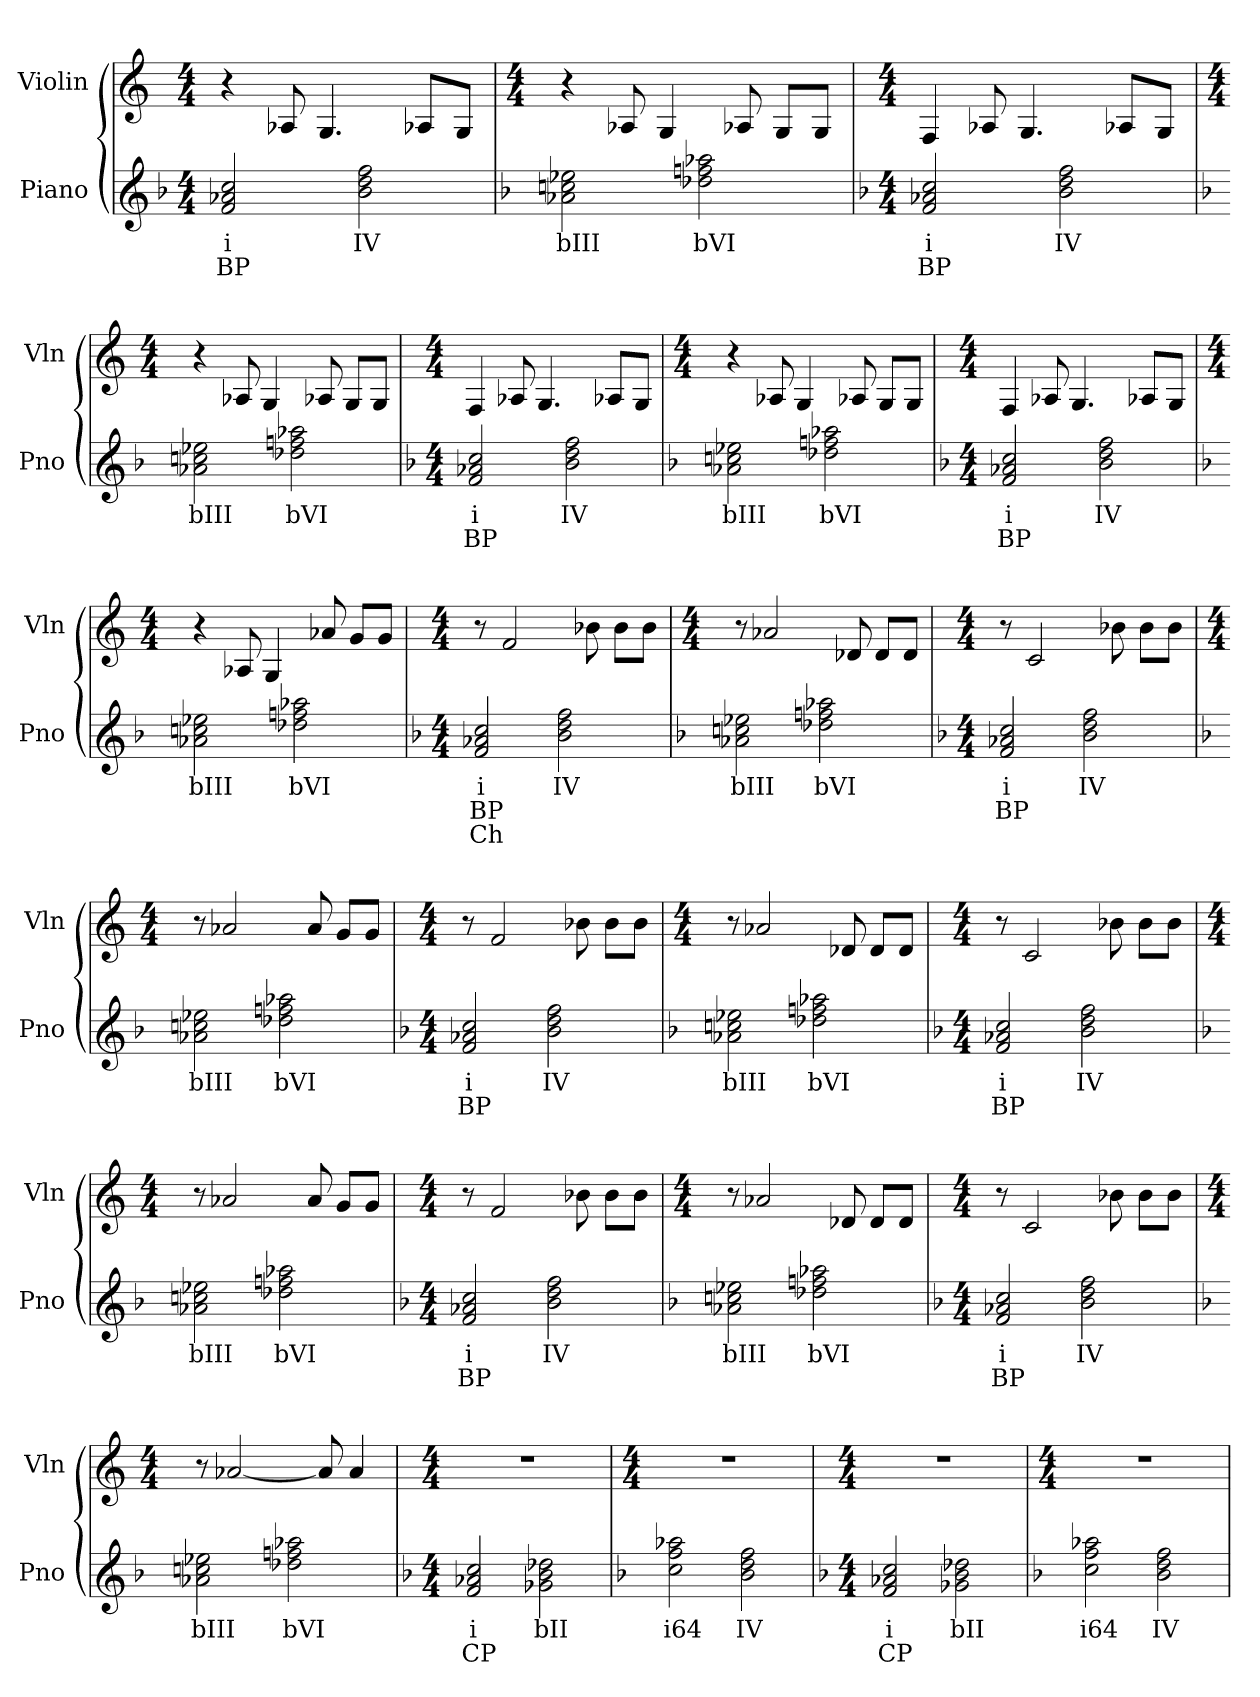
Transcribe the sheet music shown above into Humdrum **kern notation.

**kern	**text	**text	**text	**kern
*part2	*part2	*part2	*part2	*part1
*staff2	*staff2	*staff2	*staff2	*staff1
*I"Piano	*	*	*	*I"Violin
*I'Pno	*	*	*	*I'Vln
*k[b-]	*	*	*	*
*F:	*	*	*	*
*M4/4	*	*	*	*M4/4
=	=	=	=	=
2f 2a-X 2cc	i	BP	.	4r
.	.	.	.	8A-X
.	.	.	.	4.G
2b- 2dd 2ff	IV	.	.	.
.	.	.	.	8A-XL
.	.	.	.	8GJ
=	=	=	=	=
*k[b-]	*	*	*	*
*F:	*	*	*	*
*	*	*	*	*M4/4
2a-X 2ccn 2ee-X	bIII	.	.	4r
.	.	.	.	8A-X
.	.	.	.	4G
2dd-X 2ffn 2aa-X	bVI	.	.	.
.	.	.	.	8A-X
.	.	.	.	8GL
.	.	.	.	8GJ
=	=	=	=	=
*k[b-]	*	*	*	*
*F:	*	*	*	*
*M4/4	*	*	*	*M4/4
2f 2a-X 2cc	i	BP	.	4F
.	.	.	.	8A-X
.	.	.	.	4.G
2b- 2dd 2ff	IV	.	.	.
.	.	.	.	8A-XL
.	.	.	.	8GJ
=	=	=	=	=
*k[b-]	*	*	*	*
*F:	*	*	*	*
*	*	*	*	*M4/4
2a-X 2ccn 2ee-X	bIII	.	.	4r
.	.	.	.	8A-X
.	.	.	.	4G
2dd-X 2ffn 2aa-X	bVI	.	.	.
.	.	.	.	8A-X
.	.	.	.	8GL
.	.	.	.	8GJ
=	=	=	=	=
*k[b-]	*	*	*	*
*F:	*	*	*	*
*M4/4	*	*	*	*M4/4
2f 2a-X 2cc	i	BP	.	4F
.	.	.	.	8A-X
.	.	.	.	4.G
2b- 2dd 2ff	IV	.	.	.
.	.	.	.	8A-XL
.	.	.	.	8GJ
=	=	=	=	=
*k[b-]	*	*	*	*
*F:	*	*	*	*
*	*	*	*	*M4/4
2a-X 2ccn 2ee-X	bIII	.	.	4r
.	.	.	.	8A-X
.	.	.	.	4G
2dd-X 2ffn 2aa-X	bVI	.	.	.
.	.	.	.	8A-X
.	.	.	.	8GL
.	.	.	.	8GJ
=	=	=	=	=
*k[b-]	*	*	*	*
*F:	*	*	*	*
*M4/4	*	*	*	*M4/4
2f 2a-X 2cc	i	BP	.	4F
.	.	.	.	8A-X
.	.	.	.	4.G
2b- 2dd 2ff	IV	.	.	.
.	.	.	.	8A-XL
.	.	.	.	8GJ
=	=	=	=	=
*k[b-]	*	*	*	*
*F:	*	*	*	*
*	*	*	*	*M4/4
2a-X 2ccn 2ee-X	bIII	.	.	4r
.	.	.	.	8A-X
.	.	.	.	4G
2dd-X 2ffn 2aa-X	bVI	.	.	.
.	.	.	.	8a-X
.	.	.	.	8gL
.	.	.	.	8gJ
=	=	=	=	=
*k[b-]	*	*	*	*
*F:	*	*	*	*
*M4/4	*	*	*	*M4/4
2f 2a-X 2cc	i	BP	Ch	8r
.	.	.	.	2f
2b- 2dd 2ff	IV	.	.	.
.	.	.	.	8b-X
.	.	.	.	8b-L
.	.	.	.	8b-J
=	=	=	=	=
*k[b-]	*	*	*	*
*F:	*	*	*	*
*	*	*	*	*M4/4
2a-X 2ccn 2ee-X	bIII	.	.	8r
.	.	.	.	2a-X
2dd-X 2ffn 2aa-X	bVI	.	.	.
.	.	.	.	8d-X
.	.	.	.	8d-L
.	.	.	.	8d-J
=	=	=	=	=
*k[b-]	*	*	*	*
*F:	*	*	*	*
*M4/4	*	*	*	*M4/4
2f 2a-X 2cc	i	BP	.	8r
.	.	.	.	2c
2b- 2dd 2ff	IV	.	.	.
.	.	.	.	8b-X
.	.	.	.	8b-L
.	.	.	.	8b-J
=	=	=	=	=
*k[b-]	*	*	*	*
*F:	*	*	*	*
*	*	*	*	*M4/4
2a-X 2ccn 2ee-X	bIII	.	.	8r
.	.	.	.	2a-X
2dd-X 2ffn 2aa-X	bVI	.	.	.
.	.	.	.	8a-
.	.	.	.	8gL
.	.	.	.	8gJ
=	=	=	=	=
*k[b-]	*	*	*	*
*F:	*	*	*	*
*M4/4	*	*	*	*M4/4
2f 2a-X 2cc	i	BP	.	8r
.	.	.	.	2f
2b- 2dd 2ff	IV	.	.	.
.	.	.	.	8b-X
.	.	.	.	8b-L
.	.	.	.	8b-J
=	=	=	=	=
*k[b-]	*	*	*	*
*F:	*	*	*	*
*	*	*	*	*M4/4
2a-X 2ccn 2ee-X	bIII	.	.	8r
.	.	.	.	2a-X
2dd-X 2ffn 2aa-X	bVI	.	.	.
.	.	.	.	8d-X
.	.	.	.	8d-L
.	.	.	.	8d-J
=	=	=	=	=
*k[b-]	*	*	*	*
*F:	*	*	*	*
*M4/4	*	*	*	*M4/4
2f 2a-X 2cc	i	BP	.	8r
.	.	.	.	2c
2b- 2dd 2ff	IV	.	.	.
.	.	.	.	8b-X
.	.	.	.	8b-L
.	.	.	.	8b-J
=	=	=	=	=
*k[b-]	*	*	*	*
*F:	*	*	*	*
*	*	*	*	*M4/4
2a-X 2ccn 2ee-X	bIII	.	.	8r
.	.	.	.	2a-X
2dd-X 2ffn 2aa-X	bVI	.	.	.
.	.	.	.	8a-
.	.	.	.	8gL
.	.	.	.	8gJ
=	=	=	=	=
*k[b-]	*	*	*	*
*F:	*	*	*	*
*M4/4	*	*	*	*M4/4
2f 2a-X 2cc	i	BP	.	8r
.	.	.	.	2f
2b- 2dd 2ff	IV	.	.	.
.	.	.	.	8b-X
.	.	.	.	8b-L
.	.	.	.	8b-J
=	=	=	=	=
*k[b-]	*	*	*	*
*F:	*	*	*	*
*	*	*	*	*M4/4
2a-X 2ccn 2ee-X	bIII	.	.	8r
.	.	.	.	2a-X
2dd-X 2ffn 2aa-X	bVI	.	.	.
.	.	.	.	8d-X
.	.	.	.	8d-L
.	.	.	.	8d-J
=	=	=	=	=
*k[b-]	*	*	*	*
*F:	*	*	*	*
*M4/4	*	*	*	*M4/4
2f 2a-X 2cc	i	BP	.	8r
.	.	.	.	2c
2b- 2dd 2ff	IV	.	.	.
.	.	.	.	8b-X
.	.	.	.	8b-L
.	.	.	.	8b-J
=	=	=	=	=
*k[b-]	*	*	*	*
*F:	*	*	*	*
*	*	*	*	*M4/4
2a-X 2ccn 2ee-X	bIII	.	.	8r
.	.	.	.	[2a-X
2dd-X 2ffn 2aa-X	bVI	.	.	.
.	.	.	.	8a-]
.	.	.	.	4a-
=	=	=	=	=
*k[b-]	*	*	*	*
*F:	*	*	*	*
*M4/4	*	*	*	*M4/4
2f 2a-X 2cc	i	CP	.	1r
2g-X 2b- 2dd-X	bII	.	.	.
=	=	=	=	=
*k[b-]	*	*	*	*
*F:	*	*	*	*
*	*	*	*	*M4/4
2cc 2ff 2aa-X	i64	.	.	1r
2b- 2dd 2ff	IV	.	.	.
=	=	=	=	=
*k[b-]	*	*	*	*
*F:	*	*	*	*
*M4/4	*	*	*	*M4/4
2f 2a-X 2cc	i	CP	.	1r
2g-X 2b- 2dd-X	bII	.	.	.
=	=	=	=	=
*k[b-]	*	*	*	*
*F:	*	*	*	*
*	*	*	*	*M4/4
2cc 2ff 2aa-X	i64	.	.	1r
2b- 2dd 2ff	IV	.	.	.
=	=	=	=	=
*-	*-	*-	*-	*-
